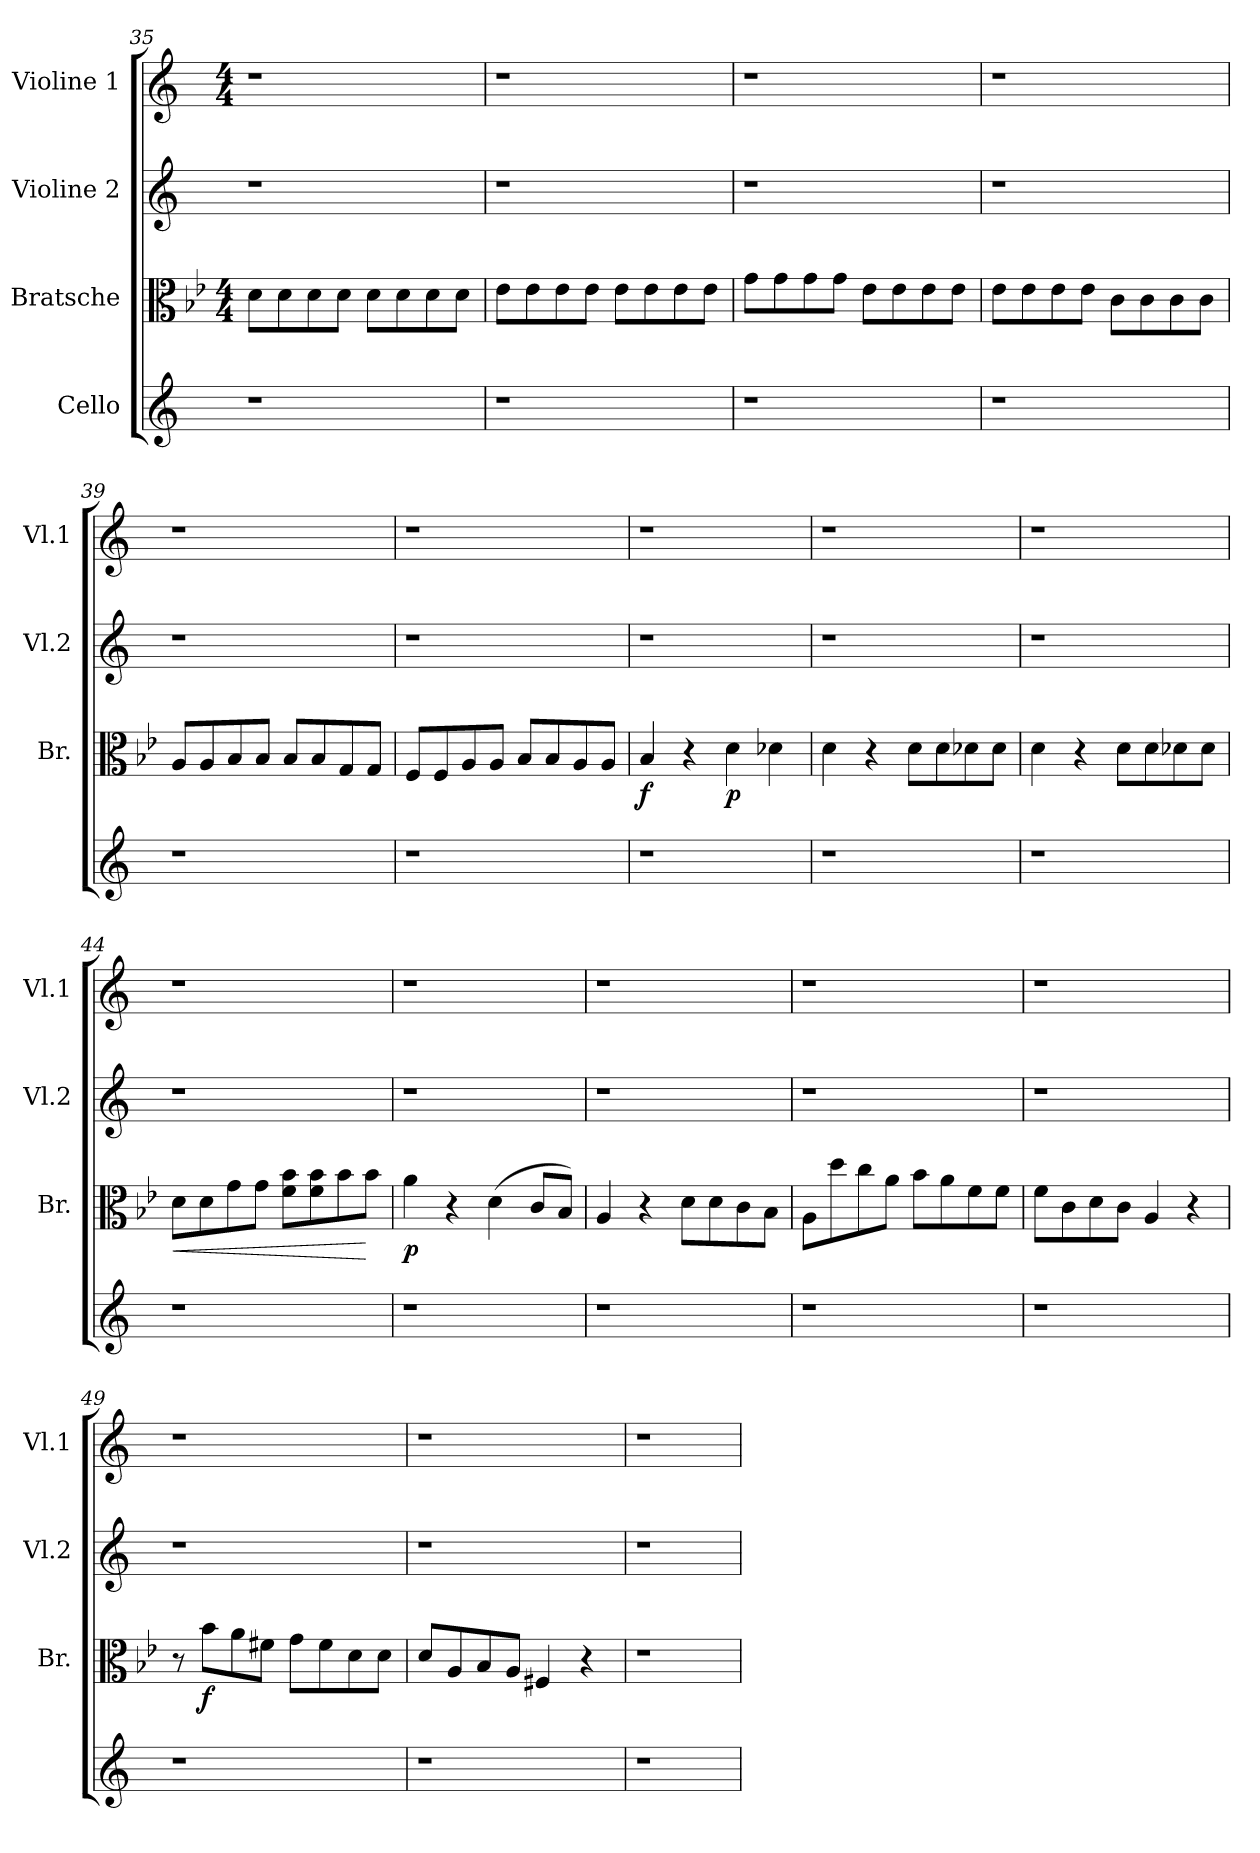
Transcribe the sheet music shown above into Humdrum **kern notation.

**kern	**kern	**dynam	**kern	**kern
*part4	*part3	*part3	*part2	*part1
*staff4	*staff3	*staff3	*staff2	*staff1
*I"Cello	*I"Bratsche	*	*I"Violine 2	*I"Violine 1
*	*I'Br.	*	*I'Vl.2	*I'Vl.1
*clefG2	*clefC3	*	*clefG2	*clefG2
*k[]	*k[b-e-]	*	*k[]	*k[]
*	*M4/4	*	*	*M4/4
=35	=35	=35	=35	=35
1r	8d\L	.	1r	1r
.	8d\	.	.	.
.	8d\	.	.	.
.	8d\J	.	.	.
.	8d\L	.	.	.
.	8d\	.	.	.
.	8d\	.	.	.
.	8d\J	.	.	.
!!LO:PB:g=z
=36	=36	=36	=36	=36
1r	8e-\L	.	1r	1r
.	8e-\	.	.	.
.	8e-\	.	.	.
.	8e-\J	.	.	.
.	8e-\L	.	.	.
.	8e-\	.	.	.
.	8e-\	.	.	.
.	8e-\J	.	.	.
=37	=37	=37	=37	=37
1r	8g\L	.	1r	1r
.	8g\	.	.	.
.	8g\	.	.	.
.	8g\J	.	.	.
.	8e-\L	.	.	.
.	8e-\	.	.	.
.	8e-\	.	.	.
.	8e-\J	.	.	.
!!LO:LB:g=z
=38	=38	=38	=38	=38
1r	8e-\L	.	1r	1r
.	8e-\	.	.	.
.	8e-\	.	.	.
.	8e-\J	.	.	.
.	8c\L	.	.	.
.	8c\	.	.	.
.	8c\	.	.	.
.	8c\J	.	.	.
=39	=39	=39	=39	=39
1r	8A/L	.	1r	1r
.	8A/	.	.	.
.	8B-/	.	.	.
.	8B-/J	.	.	.
.	8B-/L	.	.	.
.	8B-/	.	.	.
.	8G/	.	.	.
.	8G/J	.	.	.
=40	=40	=40	=40	=40
1r	8F/L	.	1r	1r
.	8F/	.	.	.
.	8A/	.	.	.
.	8A/J	.	.	.
.	8B-/L	.	.	.
.	8B-/	.	.	.
.	8A/	.	.	.
.	8A/J	.	.	.
!!LO:LB:g=z
=41	=41	=41	=41	=41
!	!	!LO:DY:b	!	!
1r	4B-/	f	1r	1r
.	4r	.	.	.
!	!	!LO:DY:b	!	!
.	4d\	p	.	.
.	4d-X\	.	.	.
=42	=42	=42	=42	=42
1r	4d\	.	1r	1r
.	4r	.	.	.
.	8d\L	.	.	.
.	8d\	.	.	.
.	8d-X\	.	.	.
.	8d-\J	.	.	.
!!LO:LB:g=z
=43	=43	=43	=43	=43
1r	4d\	.	1r	1r
.	4r	.	.	.
.	8d\L	.	.	.
.	8d\	.	.	.
.	8d-X\	.	.	.
.	8d-\J	.	.	.
=44	=44	=44	=44	=44
!	!	!LO:HP:b	!	!
1r	8d\L	<	1r	1r
.	8d\	.	.	.
.	8g\	.	.	.
.	8g\J	.	.	.
.	8f\ 8b-\L	.	.	.
.	8f\ 8b-\	.	.	.
.	8b-\	.	.	.
.	8b-\J	[	.	.
=45	=45	=45	=45	=45
!	!	!LO:DY:b	!	!
1r	4a\	p	1r	1r
.	4r	.	.	.
.	(4d\	.	.	.
.	8c/L	.	.	.
.	8B-/J)	.	.	.
=46	=46	=46	=46	=46
1r	4A/	.	1r	1r
.	4r	.	.	.
.	8d\L	.	.	.
.	8d\	.	.	.
.	8c\	.	.	.
.	8B-\J	.	.	.
!!LO:PB:g=z
=47	=47	=47	=47	=47
1r	8A\L	.	1r	1r
.	8dd\	.	.	.
.	8cc\	.	.	.
.	8a\J	.	.	.
.	8b-\L	.	.	.
.	8a\	.	.	.
.	8f\	.	.	.
.	8f\J	.	.	.
!!LO:LB:g=z
=48	=48	=48	=48	=48
1r	8f\L	.	1r	1r
.	8c\	.	.	.
.	8d\	.	.	.
.	8c\J	.	.	.
.	4A/	.	.	.
.	4r	.	.	.
=49	=49	=49	=49	=49
1r	8r	.	1r	1r
!	!	!LO:DY:b	!	!
.	8b-\L	f	.	.
.	8a\	.	.	.
.	8f#X\J	.	.	.
.	8g\L	.	.	.
.	8f#\	.	.	.
.	8d\	.	.	.
.	8d\J	.	.	.
=50	=50	=50	=50	=50
1r	8d/L	.	1r	1r
.	8A/	.	.	.
.	8B-/	.	.	.
.	8A/J	.	.	.
.	4F#X/	.	.	.
.	4r	.	.	.
=51	=51	=51	=51	=51
1r	1r	.	1r	1r
=	=	=	=	=
*-	*-	*-	*-	*-
